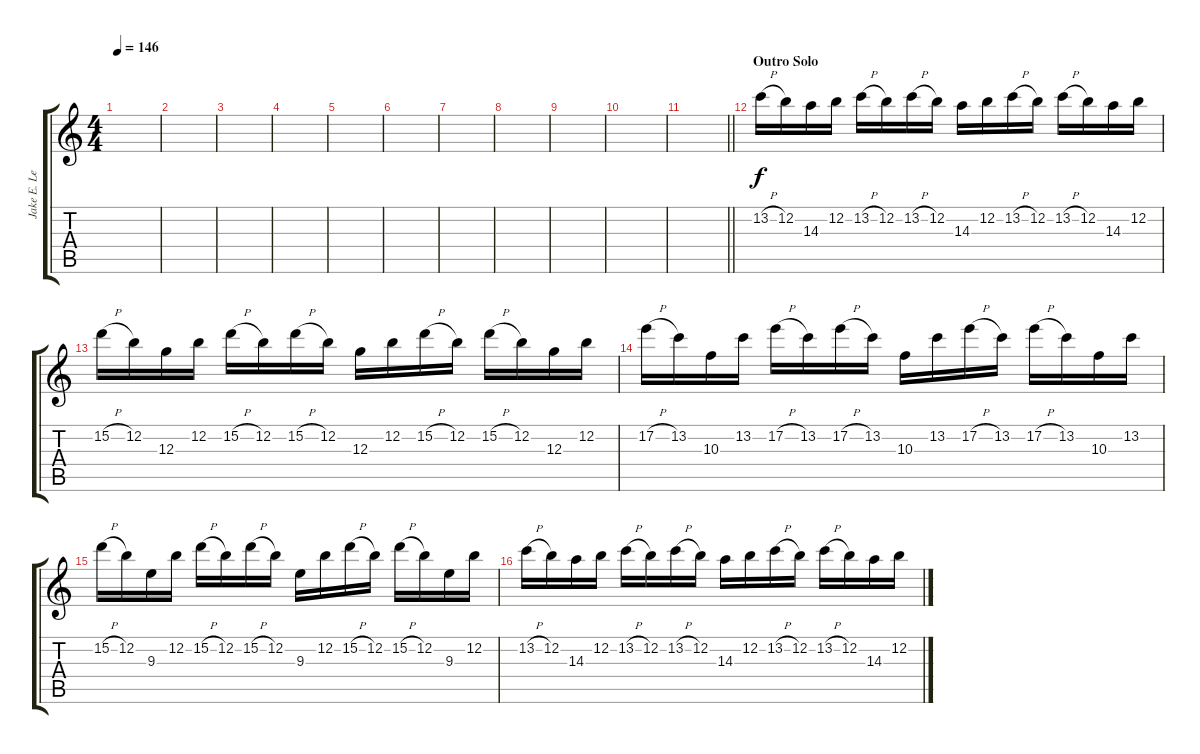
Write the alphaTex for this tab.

\track ("Jake E. Lee Lead Guitar 1" "Jake E. Le") {instrument distortionguitar}
\staff {score tabs}
\tuning (E4 B3 G3 D3 A2 E2) {hide}
\ts (4 4)
\tempo 146
\clef g2
\ks aminor
|
|
|
|
|
|
|
|
|
|
\barLineRight lightlight
|
\section ("" "Outro Solo")
13.2{h}.16{dy f} 12.2.16 14.3.16 12.2.16 13.2{h}.16 12.2.16 13.2{h}.16 12.2.16 14.3.16 12.2.16 13.2{h}.16 12.2.16 13.2{h}.16 12.2.16 14.3.16 12.2.16 |
15.2{h}.16 12.2.16 12.3.16 12.2.16 15.2{h}.16 12.2.16 15.2{h}.16 12.2.16 12.3.16 12.2.16 15.2{h}.16 12.2.16 15.2{h}.16 12.2.16 12.3.16 12.2.16 |
17.2{h}.16 13.2.16 10.3.16 13.2.16 17.2{h}.16 13.2.16 17.2{h}.16 13.2.16 10.3.16 13.2.16 17.2{h}.16 13.2.16 17.2{h}.16 13.2.16 10.3.16 13.2.16 |
15.2{h}.16 12.2.16 9.3.16 12.2.16 15.2{h}.16 12.2.16 15.2{h}.16 12.2.16 9.3.16 12.2.16 15.2{h}.16 12.2.16 15.2{h}.16 12.2.16 9.3.16 12.2.16 |
13.2{h}.16 12.2.16 14.3.16 12.2.16 13.2{h}.16 12.2.16 13.2{h}.16 12.2.16 14.3.16 12.2.16 13.2{h}.16 12.2.16 13.2{h}.16 12.2.16 14.3.16 12.2.16
